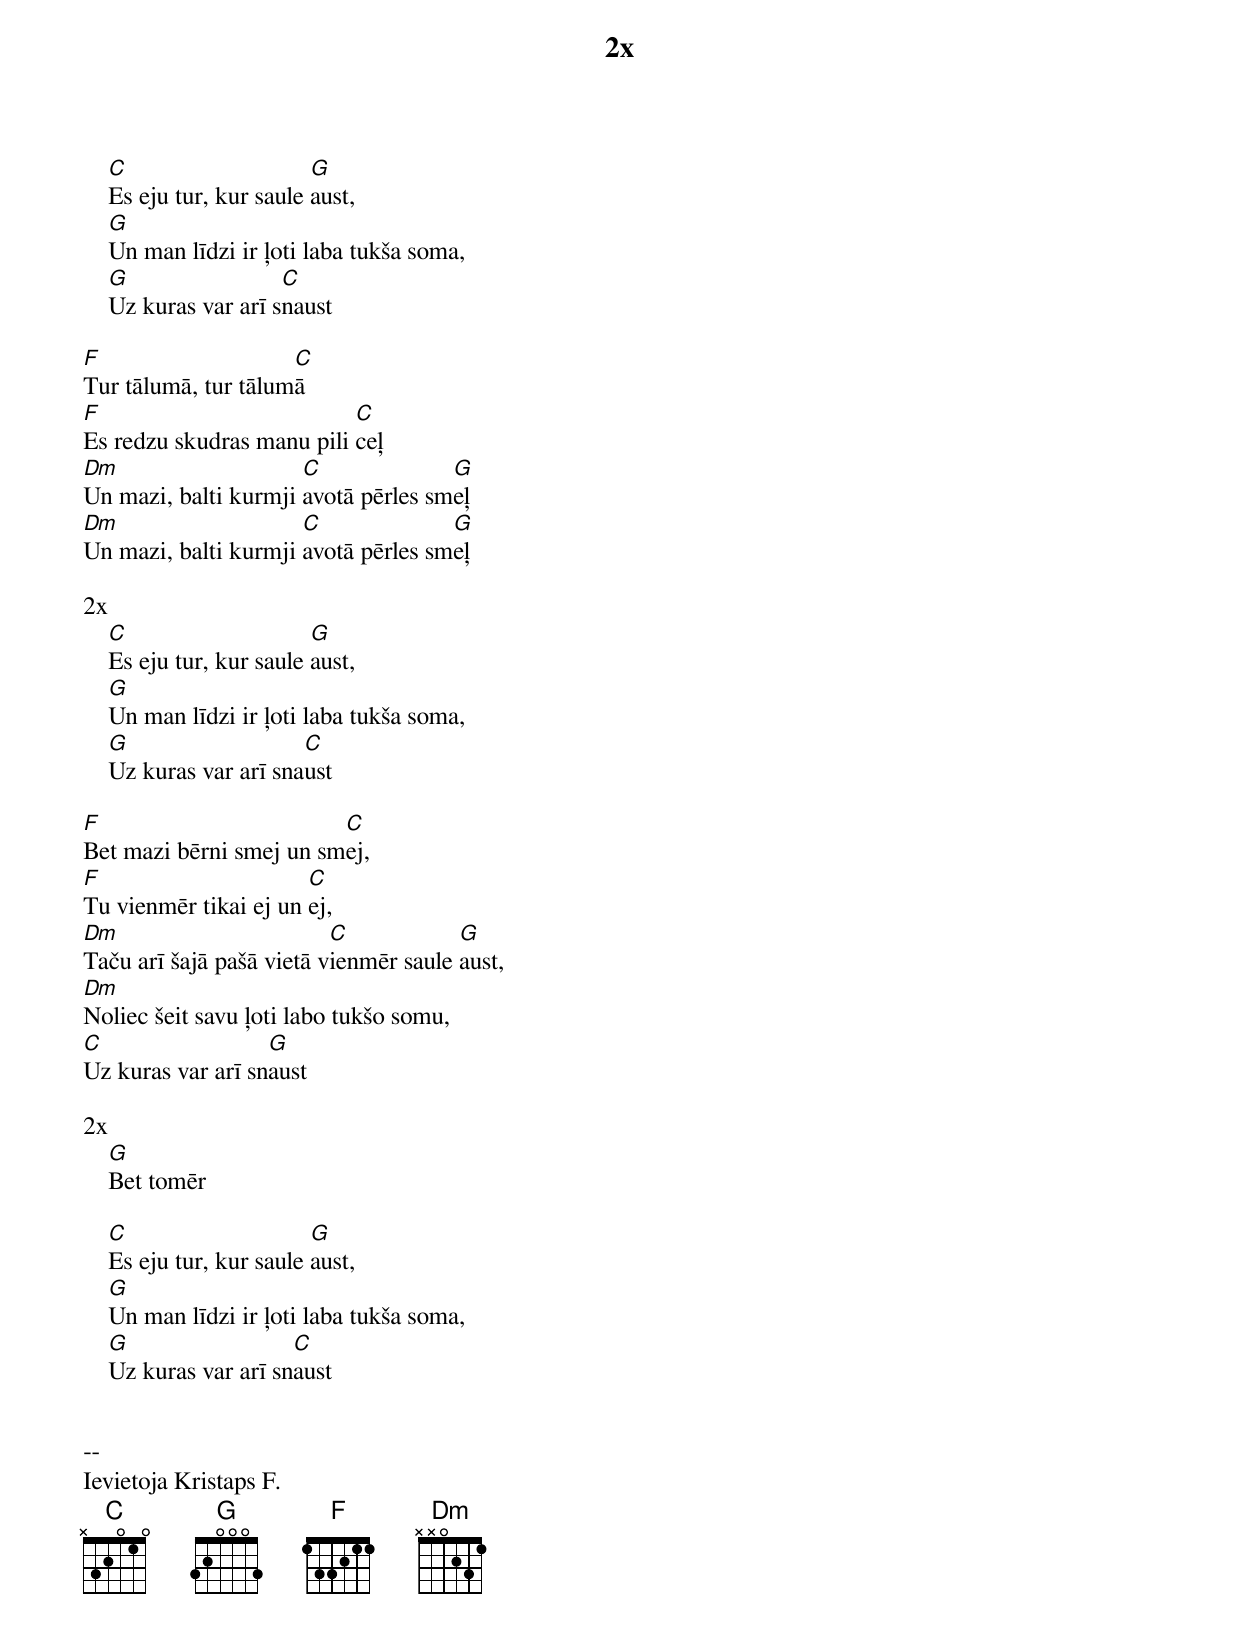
2x
    C                     G
    Es eju tur, kur saule aust,
    G
    Un man līdzi ir ļoti laba tukša soma,
    G                 C
    Uz kuras var arī snaust

F                    C
Tur tālumā, tur tālumā
F                          C
Es redzu skudras manu pili ceļ
Dm                    C              G
Un mazi, balti kurmji avotā pērles smeļ
Dm                    C              G
Un mazi, balti kurmji avotā pērles smeļ

2x
    C                     G
    Es eju tur, kur saule aust,
    G
    Un man līdzi ir ļoti laba tukša soma,
    G                   C
    Uz kuras var arī snaust

F                        C
Bet mazi bērni smej un smej,
F                      C
Tu vienmēr tikai ej un ej,
Dm                        C            G
Taču arī šajā pašā vietā vienmēr saule aust,
Dm
Noliec šeit savu ļoti labo tukšo somu,
C                  G
Uz kuras var arī snaust

2x
    G
    Bet tomēr

    C                     G
    Es eju tur, kur saule aust,
    G
    Un man līdzi ir ļoti laba tukša soma,
    G                  C
    Uz kuras var arī snaust


--
Ievietoja Kristaps F.
